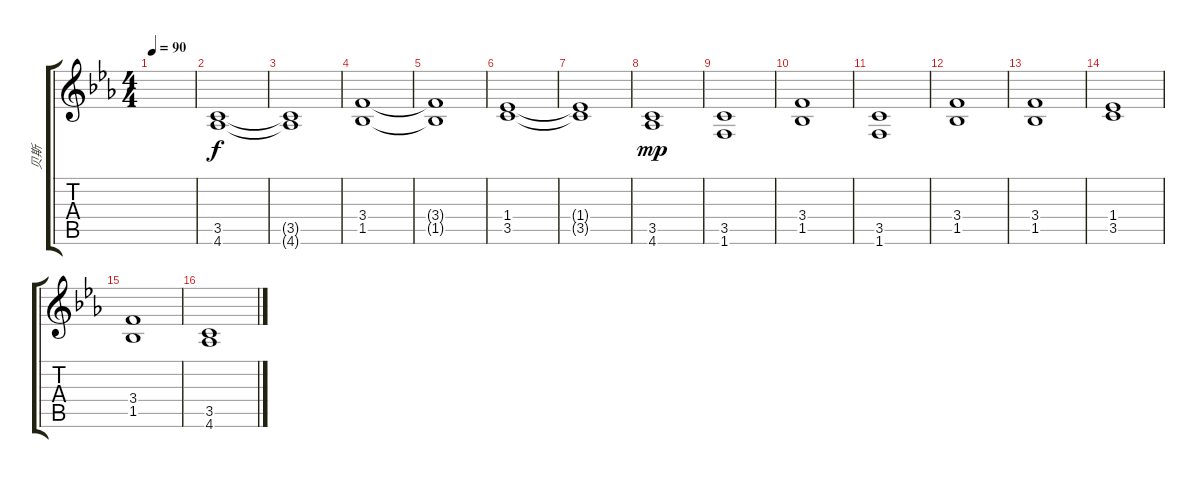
\track ("贝斯" "贝斯") {instrument acousticbass}
\staff {score tabs}
\tuning (E4 B3 G3 D3 A2 E2) {hide}
\ts (4 4)
\tempo 90
\clef g2
\ks eb
|
(3.5 4.6).1 |
(3.5{t} 4.6{t}).1 |
(3.4 1.5).1 |
(3.4{t} 1.5{t}).1 |
(1.4 3.5).1 |
(1.4{t} 3.5{t}).1 |
(3.5 4.6).1{dy mp} |
(3.5 1.6).1 |
(3.4 1.5).1 |
(3.5 1.6).1 |
(3.4 1.5).1 |
(3.4 1.5).1 |
(1.4 3.5).1 |
(3.4 1.5).1 |
(3.5 4.6).1
